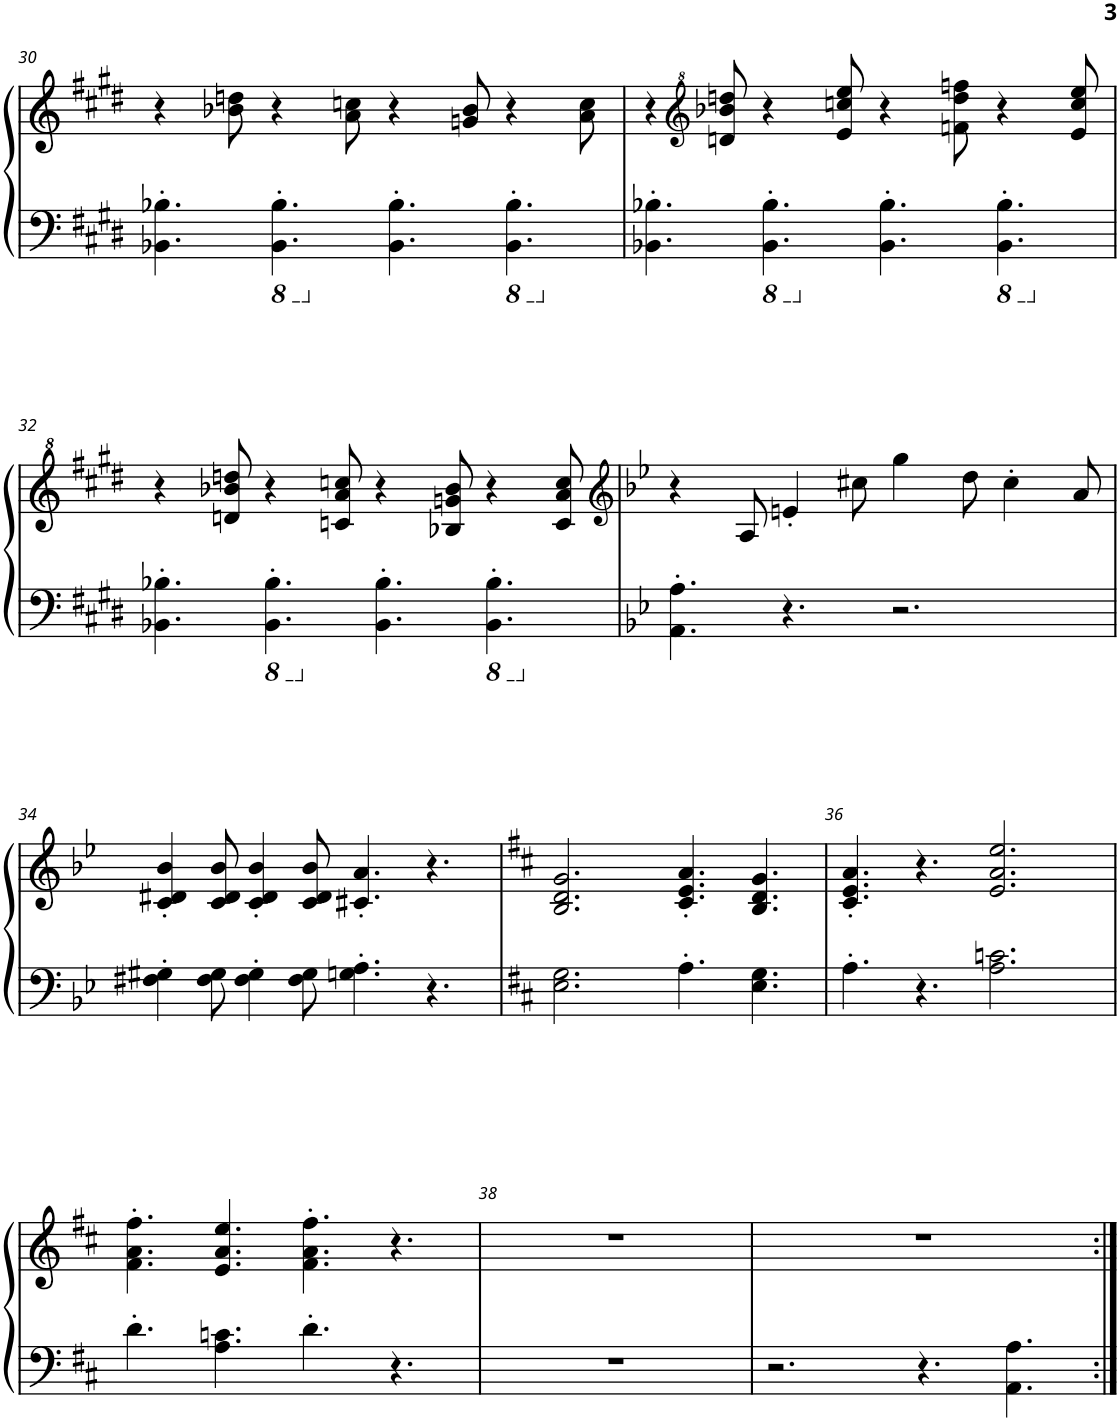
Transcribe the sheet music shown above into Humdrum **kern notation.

**kern	**kern
*part2	*part1
*staff2	*staff1
*I"Piano 2	*I"Piano, Right
*I'Pno	*I'Pno
!!LO:PB:g=z
*clefF4	*clefG2
*k[f#c#g#d#]	*k[f#c#g#d#]
*M12/8	*M12/8
=30	=30
4.BB-X\' 4.B-X\'	4r
.	8b-X\ 8ddn\
*8ba	*
4.BBB-\' 4.BB-\'	4r
.	8a\ 8ccn\
*X8ba	*
4.BB-\' 4.B-\'	4r
.	8gn/ 8b-/
*8ba	*
4.BBB-\' 4.BB-\'	4r
.	8a\ 8cc\
=31	=31
*X8ba	*
4.BB-X\' 4.B-X\'	4r
*	*clefG^2
.	8ddn/ 8bb-X/ 8dddn/
*8ba	*
4.BBB-\' 4.BB-\'	4r
.	8ee/ 8cccn/ 8eee/
*X8ba	*
4.BB-\' 4.B-\'	4r
.	8ffn\ 8ddd\ 8fffn\
*8ba	*
4.BBB-\' 4.BB-\'	4r
.	8ee/ 8ccc/ 8eee/
!!LO:LB:g=z
=32	=32
*X8ba	*
4.BB-X\' 4.B-X\'	4r
.	8ddn/ 8bb-X/ 8dddn/
*8ba	*
4.BBB-\' 4.BB-\'	4r
.	8ccn/ 8aa/ 8cccn/
*X8ba	*
4.BB-\' 4.B-\'	4r
.	8b-X/ 8ggn/ 8bb-/
*8ba	*
4.BBB-\' 4.BB-\'	4r
.	8cc/ 8aa/ 8ccc/
=33	=33
*	*clefG2
*k[b-e-]	*k[b-e-]
*X8ba	*
4.AA\' 4.A\'	4r
.	8A/
4.r	4en'/
.	8cc#X\
2.r	4gg\
.	8dd\
.	4cc#'\
.	8a/
!!LO:LB:g=z
=34	=34
4F#X\' 4G#X\'	4c/' 4d#X/' 4b-/'
8F#\ 8G#\	8c/ 8d#/ 8b-/
4F#\' 4G#\'	4c/' 4d#/' 4b-/'
8F#\ 8G#\	8c/ 8d#/ 8b-/
4.Gn\' 4.A\'	4.c#X/' 4.a/'
4.r	4.r
=35	=35
*k[f#c#]	*k[f#c#]
2.E\ 2.G\	2.B/ 2.d/ 2.g/
4.A'\	4.c#/' 4.e/' 4.a/'
4.E\ 4.G\	4.B/ 4.d/ 4.g/
=36	=36
4.A'\	4.c#/' 4.e/' 4.a/'
4.r	4.r
2.A\ 2.cn\	2.e/ 2.a/ 2.ee/
!!LO:LB:g=z
=37	=37
4.d'\	4.f#\' 4.a\' 4.ff#\'
4.A\ 4.cn\	4.e/ 4.a/ 4.ee/
4.d'\	4.f#\' 4.a\' 4.ff#\'
4.r	4.r
=38	=38
1.r	1.r
=39	=39
2.r	1.r
4.r	.
4.AA\ 4.A\	.
=:|!	=:|!
*-	*-
